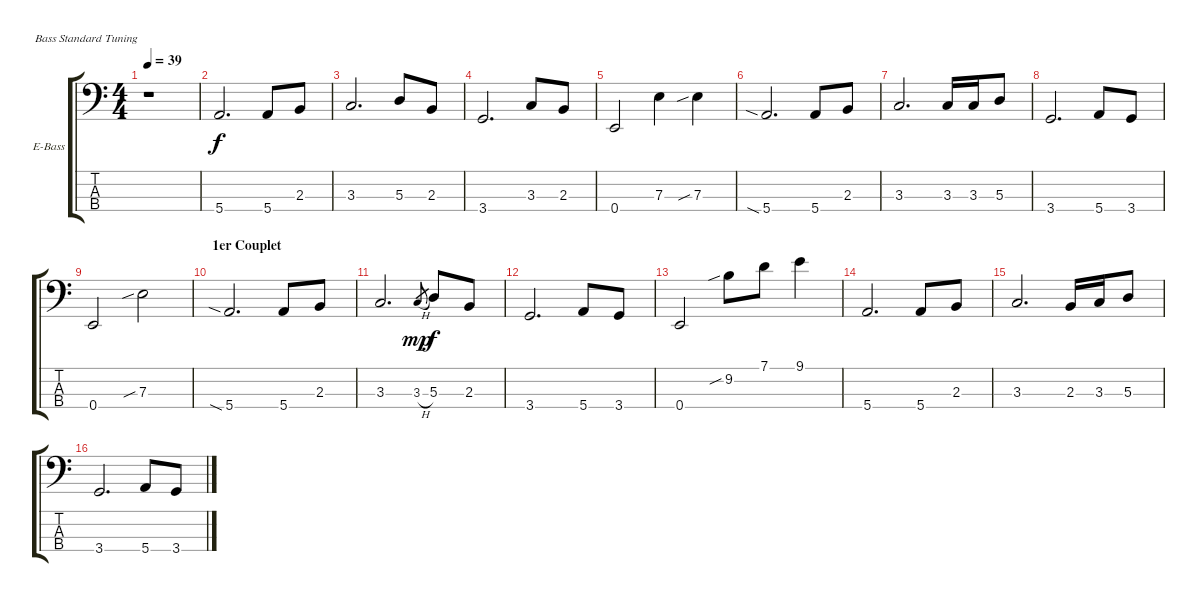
\bracketExtendMode groupsimilarinstruments
\firstSystemTrackNameOrientation horizontal
\otherSystemsTrackNameOrientation horizontal
\track ("Basse" "E-Bass") {instrument electricbassfinger}
\staff {score tabs}
\tuning (G2 D2 A1 E1)
\ts (4 4)
\tempo 39
\clef f4
\ks c
r.1{dy f} |
5.4.2{d} 5.4.8 2.3.8 |
3.3.2{d} 5.3.8 2.3.8 |
3.4.2{d} 3.3.8 2.3.8 |
0.4.2 7.3.4 7.3{sib}.4 |
5.4{sia}.2{d} 5.4.8 2.3.8 |
3.3.2{d} 3.3.16 3.3.16 5.3.8 |
3.4.2{d} 5.4.8 3.4.8 |
0.4.2 7.3{sib}.2 |
\section ("" "1er Couplet")
5.4{sia}.2{d} 5.4.8 2.3.8 |
3.3.2{d} 3.3{h}.8{gr dy mp} 5.3.8{dy f} 2.3.8 |
3.4.2{d} 5.4.8 3.4.8 |
0.4.2 9.2{sib}.8 7.1.8 9.1.4 |
5.4.2{d} 5.4.8 2.3.8 |
3.3.2{d} 2.3.16 3.3.16 5.3.8 |
3.4.2{d} 5.4.8 3.4.8
